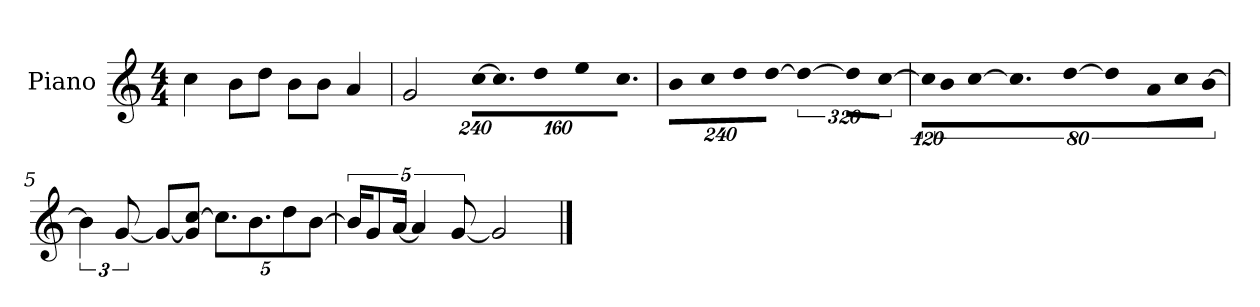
**kern
*part1
*staff1
*I"Piano
*I'P-no
*clefG2
*k[]
*M4/4
*MM90
=1
4cc\
8b\L
8dd\J
8b\L
8b\J
4a/
=2
2g/
*Xbrackettup
!LO:N:vis=16
[1920%137cc\KL
!LO:N:vis=8.
640%137cc\]
!LO:N:vis=16
1920%137dd\L
!LO:N:vis=32
640%23ee\K
!LO:N:vis=16.
960%103cc\JJ
=3
*brackettup
!LO:N:vis=8
960%137b\L
!LO:N:vis=8
960%137cc\
!LO:N:vis=8
960%137dd\
!LO:N:vis=8
[960%137dd\J
!LO:N:vis=4
640%183dd\_
!LO:N:vis=16
1920%137dd\LL]
!LO:N:vis=16
[1920%137cc\JJ
=4
!LO:N:vis=16
1920%107cc\KL]
!LO:N:vis=8
640%71b\
!LO:N:vis=16
[1920%107cc\K
9.cc\]
!LO:N:vis=16
[1920%107dd\Jk
!LO:N:vis=4
1920%427dd\]
!LO:N:vis=8
640%71a\L
!LO:N:vis=8
640%71cc\
!LO:N:vis=8
[640%71b\J
=5
6b\]
[12g/
8g/L_
8g/] [8cc/J
*Xbrackettup
10.cc\L]
10.b\
10dd\
[10b\J
!!LO:LB:g=z
=6
*brackettup
20b/KL]
10g/
[20a/Jk
5a/]
[10g/
2g/]
==
*-
